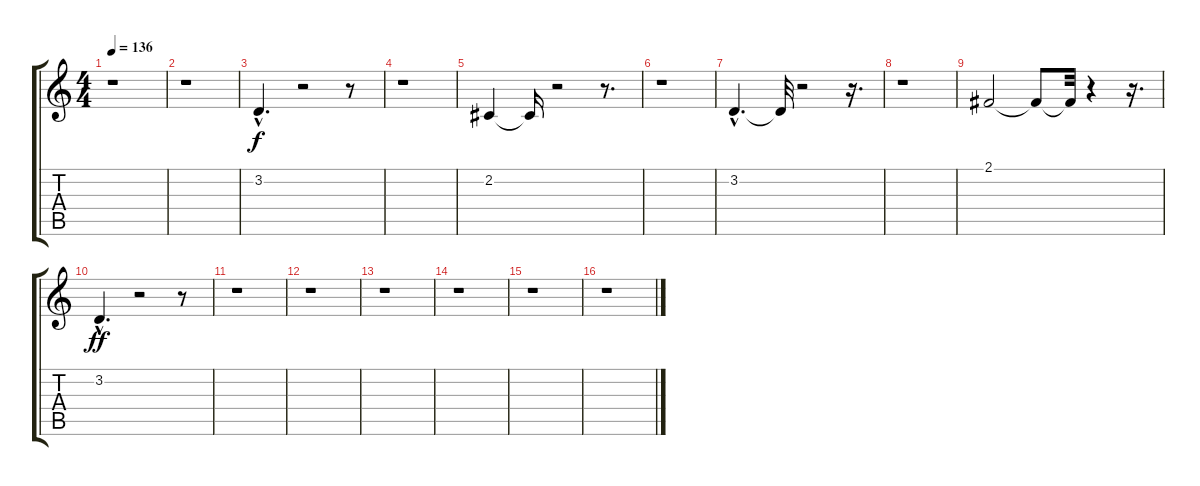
\track "" {instrument choiraahs}
\staff {score tabs}
\tuning (E4 B3 G3 D3 A2 E2) {hide}
\ts (4 4)
\tempo 136
\clef g2
\ks c
r.1{dy mf} |
r.1 |
3.2{hac}.4{d dy f} r.2 r.8 |
r.1 |
2.2.4 2.2{t}.16 r.2 r.8{d} |
r.1 |
3.2{hac}.4{d} 3.2{t}.32 r.2 r.16{d} |
r.1 |
2.1.2 2.1{t}.8 2.1{t}.32 r.4 r.16{d} |
3.2{hac}.4{d dy ff} r.2 r.8 |
r.1 |
r.1 |
r.1 |
r.1 |
r.1 |
r.1
